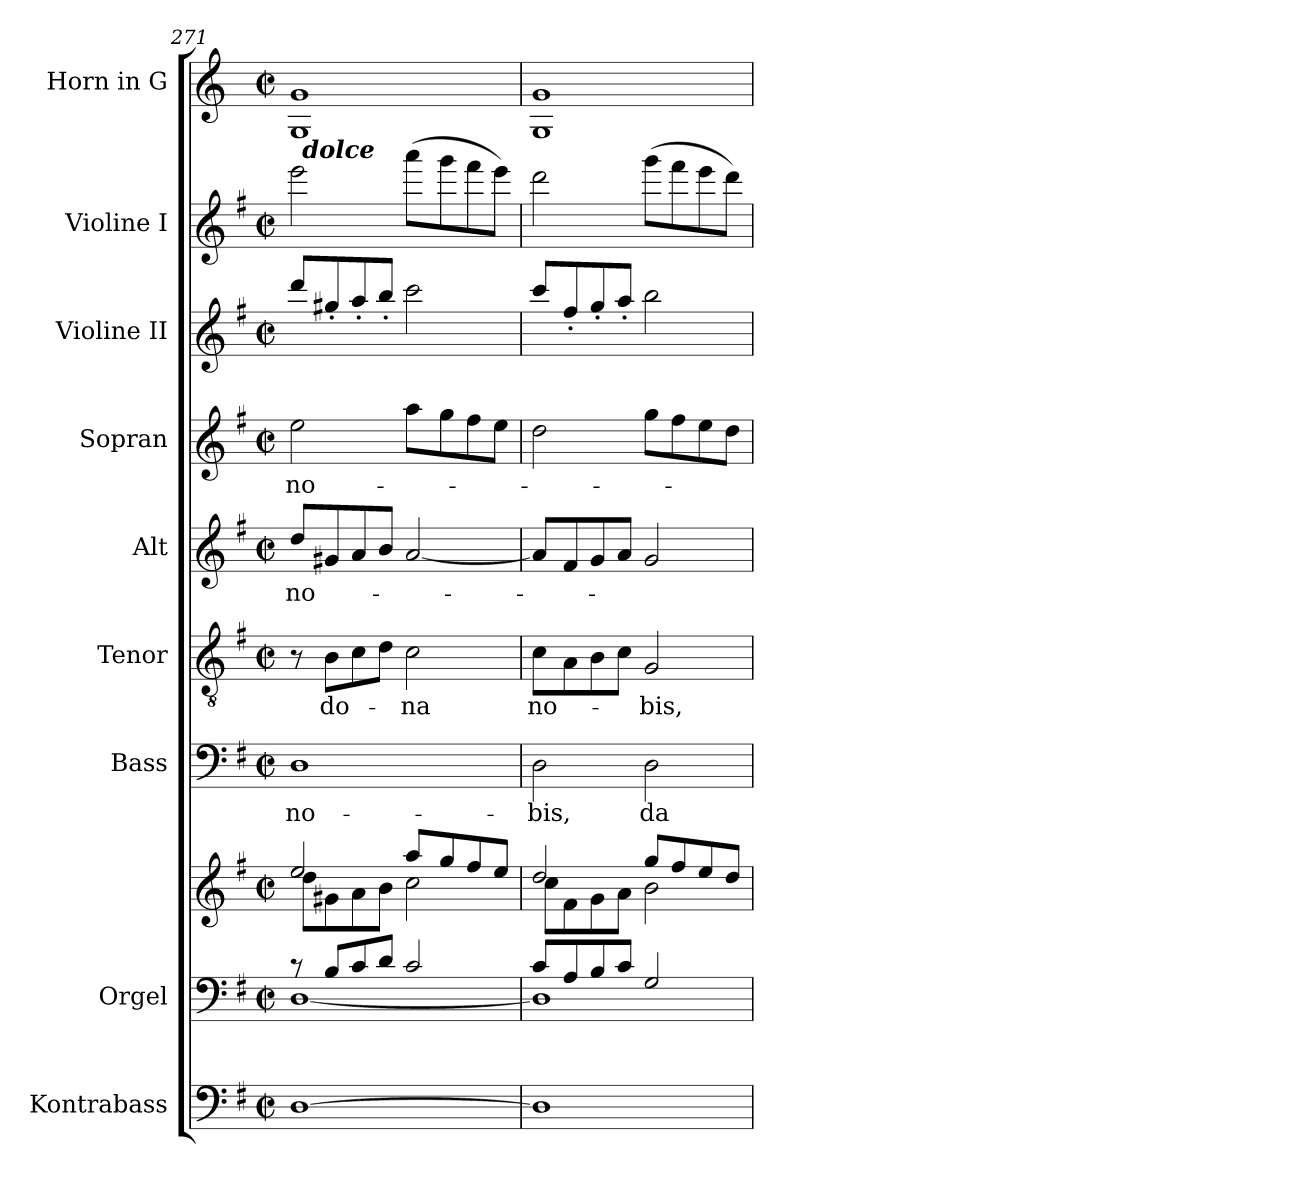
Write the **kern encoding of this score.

**kern	**kern	**kern	**kern	**text	**kern	**text	**kern	**text	**kern	**text	**kern	**kern	**kern
*part9	*part8	*part8	*part7	*part7	*part6	*part6	*part5	*part5	*part4	*part4	*part3	*part2	*part1
*staff10	*staff9	*staff8	*staff7	*staff7	*staff6	*staff6	*staff5	*staff5	*staff4	*staff4	*staff3	*staff2	*staff1
*I"Kontrabass	*I"Orgel	*	*I"Bass	*	*I"Tenor	*	*I"Alt	*	*I"Sopran	*	*I"Violine II	*I"Violine I	*I"Horn in G
*I'Kb.	*I'Org.	*	*I'B	*	*I'T	*	*I'A	*	*I'S	*	*I'Vl. II	*I'Vl. I	*I'Hrn.
*clefF4	*clefF4	*clefG2	*clefF4	*	*clefGv2	*	*clefG2	*	*clefG2	*	*clefG2	*clefG2	*clefG2
*ITrd7c12	*	*	*	*	*	*	*	*	*	*	*ITrd7c12	*ITrd7c12	*ITrd3c5
*k[f#]	*k[f#]	*k[f#]	*k[f#]	*	*k[f#]	*	*k[f#]	*	*k[f#]	*	*k[f#]	*k[f#]	*k[f#]
*G:	*G:	*G:	*G:	*	*G:	*	*G:	*	*G:	*	*G:	*G:	*G:
*M2/2	*M2/2	*M2/2	*M2/2	*	*M2/2	*	*M2/2	*	*M2/2	*	*M2/2	*M2/2	*M2/2
*met(c|)	*met(c|)	*met(c|)	*met(c|)	*	*met(c|)	*	*met(c|)	*	*met(c|)	*	*met(c|)	*met(c|)	*met(c|)
=271	=271	=271	=271	=271	=271	=271	=271	=271	=271	=271	=271	=271	=271
*	*^	*^	*	*	*	*	*	*	*	*	*	*	*
!	!	!	!	!	!	!LO:LY:b	!	!	!	!LO:LY:b	!	!LO:LY:b	!	!	!
*	*	*	*	*	*	*	*	*	*	*	*	*	*	*^	*^
[1DD	8rc	[<1D	2ee/	8dd\L	1D	no-	8r	.	8dd/L	no-	2ee\	no-	8dd/L	2ee\	32ryy	1d	1D
!	!	!	!	!	!	!	!	!	!	!	!	!	!	!	!LO:TX:a:Bi:t=dolce	!	!
.	.	.	.	.	.	.	.	.	.	.	.	.	.	.	2ryy	.	.
!	!	!	!	!	!	!	!	!LO:LY:b	!	!	!	!	!	!	!	!	!
.	8B/L	.	.	8g#X\	.	.	8B\L	do-	8g#X/	.	.	.	8g#X'</	.	.	.	.
.	8c/	.	.	8a\	.	.	8c\	.	8a/	.	.	.	8a'</	.	.	.	.
.	8d/J	.	.	8b\J	.	.	8d\J	.	8b/J	.	.	.	8b'</J	.	.	.	.
!	!	!	!	!	!	!	!	!LO:LY:b	!	!	!	!	!	!	!	!	!
.	2c/	.	8aa/L	2cc\	.	.	2c\	-na	[2a/	.	8aa\L	.	2cc\	(>8aa\L	.	.	.
.	.	.	.	.	.	.	.	.	.	.	.	.	.	.	4...ryy	.	.
.	.	.	8gg/	.	.	.	.	.	.	.	8gg\	.	.	8gg\	.	.	.
.	.	.	8ff#/	.	.	.	.	.	.	.	8ff#\	.	.	8ff#\	.	.	.
.	.	.	8ee/J	.	.	.	.	.	.	.	8ee\J	.	.	8ee\J)	.	.	.
=272	=272	=272	=272	=272	=272	=272	=272	=272	=272	=272	=272	=272	=272	=272	=272	=272	=272
!	!	!	!	!	!	!LO:LY:b	!	!LO:LY:b	!	!	!	!	!	!	!	!	!
*	*	*	*	*	*	*	*	*	*	*	*	*	*	*v	*v	*	*
1DD]	8c/L	1D]	2dd/	8cc\L	2D\	-bis,	8c\L	no-	8a/L]	.	2dd\	.	8cc/L	2dd\	1d	1D
.	8A/	.	.	8f#\	.	.	8A\	.	8f#/	.	.	.	8f#'</	.	.	.
.	8B/	.	.	8g\	.	.	8B\	.	8g/	.	.	.	8g'</	.	.	.
.	8c/J	.	.	8a\J	.	.	8c\J	.	8a/J	.	.	.	8a'</J	.	.	.
!	!	!	!	!	!	!LO:LY:b	!	!LO:LY:b	!	!	!	!	!	!	!	!
.	2G/	.	8gg/L	2b\	2D\	da	2G/	-bis,	2g/	.	8gg\L	.	2b\	(>8gg\L	.	.
.	.	.	8ff#/	.	.	.	.	.	.	.	8ff#\	.	.	8ff#\	.	.
.	.	.	8ee/	.	.	.	.	.	.	.	8ee\	.	.	8ee\	.	.
.	.	.	8dd/J	.	.	.	.	.	.	.	8dd\J	.	.	8dd\J)	.	.
*	*v	*v	*	*	*	*	*	*	*	*	*	*	*	*	*v	*v
*	*	*v	*v	*	*	*	*	*	*	*	*	*	*	*
=	=	=	=	=	=	=	=	=	=	=	=	=	=
*-	*-	*-	*-	*-	*-	*-	*-	*-	*-	*-	*-	*-	*-
